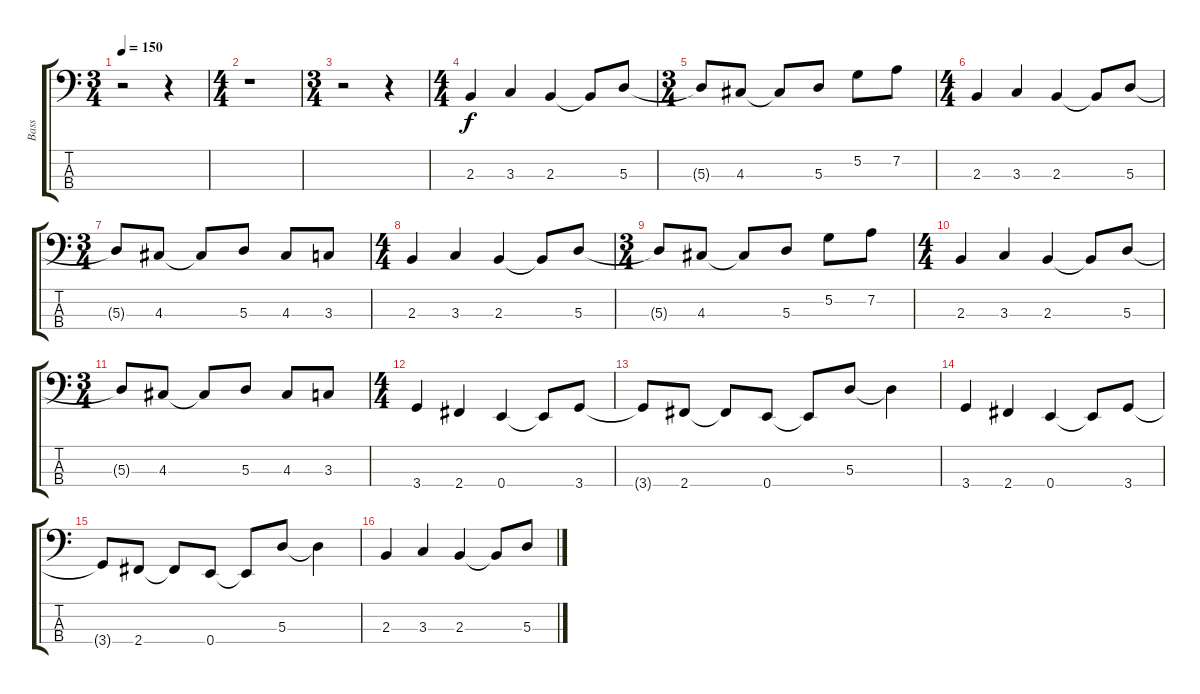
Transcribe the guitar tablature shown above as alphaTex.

\track ("Bass" "Bass") {instrument electricbassfinger}
\staff {score tabs}
\tuning (G2 D2 A1 E1) {hide}
\ts (3 4)
\tempo 150
\clef f4
\ks c
r.2{dy f} r.4 |
\ts (4 4)
r.1 |
\ts (3 4)
r.2 r.4 |
\ts (4 4)
2.3.4 3.3.4 2.3.4 2.3{t}.8 5.3.8 |
\ts (3 4)
5.3{t}.8 4.3.8 4.3{t}.8 5.3.8 5.2.8 7.2.8 |
\ts (4 4)
2.3.4 3.3.4 2.3.4 2.3{t}.8 5.3.8 |
\ts (3 4)
5.3{t}.8 4.3.8 4.3{t}.8 5.3.8 4.3.8 3.3.8 |
\ts (4 4)
2.3.4 3.3.4 2.3.4 2.3{t}.8 5.3.8 |
\ts (3 4)
5.3{t}.8 4.3.8 4.3{t}.8 5.3.8 5.2.8 7.2.8 |
\ts (4 4)
2.3.4 3.3.4 2.3.4 2.3{t}.8 5.3.8 |
\ts (3 4)
5.3{t}.8 4.3.8 4.3{t}.8 5.3.8 4.3.8 3.3.8 |
\ts (4 4)
3.4.4 2.4.4 0.4.4 0.4{t}.8 3.4.8 |
3.4{t}.8 2.4.8 2.4{t}.8 0.4.8 0.4{t}.8 5.3.8 5.3{t}.4 |
3.4.4 2.4.4 0.4.4 0.4{t}.8 3.4.8 |
3.4{t}.8 2.4.8 2.4{t}.8 0.4.8 0.4{t}.8 5.3.8 5.3{t}.4 |
2.3.4 3.3.4 2.3.4 2.3{t}.8 5.3.8
